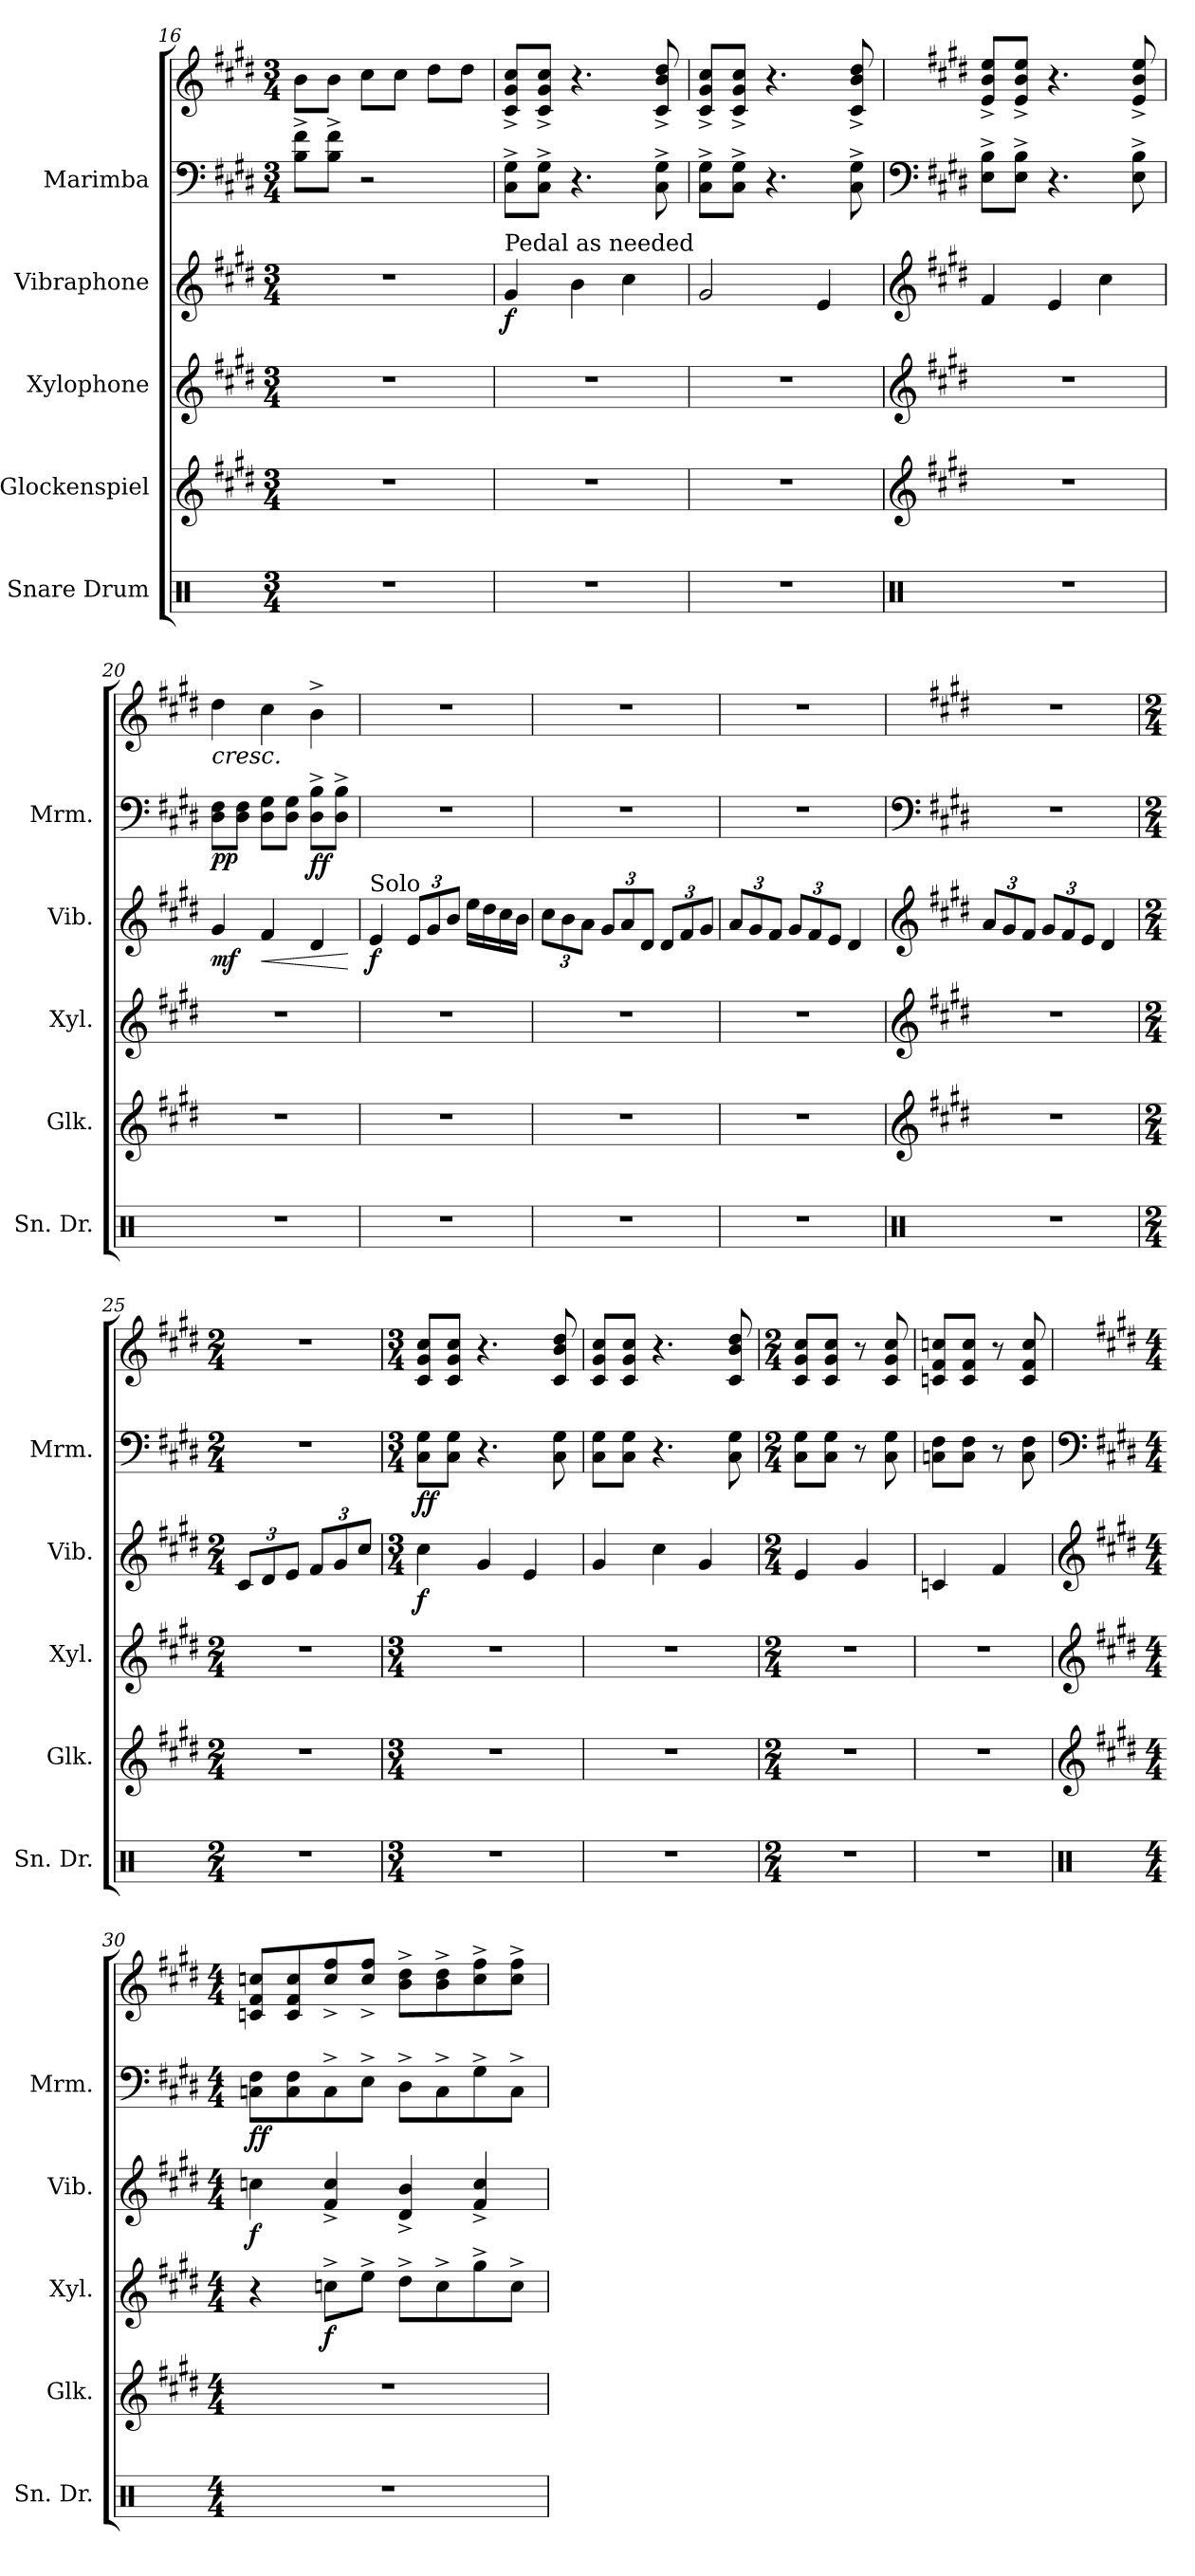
**kern	**kern	**kern	**dynam	**kern	**dynam	**kern	**kern	**dynam
*part5	*part4	*part3	*part3	*part2	*part2	*part1	*part1	*part1
*staff6	*staff5	*staff4	*staff4	*staff3	*staff3	*staff2	*staff1	*staff1/2
*I"Snare Drum	*I"Glockenspiel	*I"Xylophone	*	*I"Vibraphone	*	*I"Marimba	*	*
*I'Sn. Dr.	*I'Glk.	*I'Xyl.	*	*I'Vib.	*	*I'Mrm.	*	*
*clefX	*clefG2	*clefG2	*	*clefG2	*	*clefF4	*clefG2	*
*	*ITrd-14c-24	*ITrd-7c-12	*	*	*	*	*	*
*k[]	*k[f#c#g#d#]	*k[f#c#g#d#]	*	*k[f#c#g#d#]	*	*k[f#c#g#d#]	*k[f#c#g#d#]	*
*M3/4	*M3/4	*M3/4	*	*M3/4	*	*M3/4	*M3/4	*
=16	=16	=16	=16	=16	=16	=16	=16	=16
2.r	2.r	2.r	.	2.r	.	8B\^ 8f#\^L	8b\L	.
.	.	.	.	.	.	8B\^ 8f#\^J	8b\J	.
.	.	.	.	.	.	2r	8cc#\L	.
.	.	.	.	.	.	.	8cc#\J	.
.	.	.	.	.	.	.	8dd#\L	.
.	.	.	.	.	.	.	8dd#\J	.
=17	=17	=17	=17	=17	=17	=17	=17	=17
!	!	!	!	!LO:TX:a:t=Pedal as needed	!	!	!	!
!	!	!	!	!	!LO:DY:b	!	!	!LO:DY:b=2
!	!	!	!	!	!	!	!	!LO:DY:n=1:b
2.r	2.r	2.r	.	4g#/	f	8C#\^ 8G#\^L	8c#/^ 8g#/^ 8cc#/^L	mf mf
.	.	.	.	.	.	8C#\^ 8G#\^J	8c#/^ 8g#/^ 8cc#/^J	.
.	.	.	.	4b\	.	4.r	4.r	.
.	.	.	.	4cc#\	.	.	.	.
.	.	.	.	.	.	8C#\^ 8G#\^	8c#/^ 8b/^ 8dd#/^	.
=18	=18	=18	=18	=18	=18	=18	=18	=18
2.r	2.r	2.r	.	2g#/	.	8C#\^ 8G#\^L	8c#/^ 8g#/^ 8cc#/^L	.
.	.	.	.	.	.	8C#\^ 8G#\^J	8c#/^ 8g#/^ 8cc#/^J	.
.	.	.	.	.	.	4.r	4.r	.
.	.	.	.	4e/	.	.	.	.
.	.	.	.	.	.	8C#\^ 8G#\^	8c#/^ 8b/^ 8dd#/^	.
!!LO:LB:g=z
=19	=19	=19	=19	=19	=19	=19	=19	=19
*clefX	*clefG2	*clefG2	*	*clefG2	*	*clefF4	*	*
*	*k[f#c#g#d#]	*k[f#c#g#d#]	*	*k[f#c#g#d#]	*	*k[f#c#g#d#]	*k[f#c#g#d#]	*
2.r	2.r	2.r	.	4f#/	.	8E\^ 8B\^L	8e/^ 8b/^ 8ee/^L	.
.	.	.	.	.	.	8E\^ 8B\^J	8e/^ 8b/^ 8ee/^J	.
.	.	.	.	4e/	.	4.r	4.r	.
.	.	.	.	4cc#\	.	.	.	.
.	.	.	.	.	.	8E\^ 8B\^	8e/^ 8b/^ 8ee/^	.
=20	=20	=20	=20	=20	=20	=20	=20	=20
!	!	!	!	!	!LO:DY:b	!	!	!LO:HP:b
!	!	!	!	!	!	!	!	!LO:DY:n=1:b=2
!	!	!	!	!	!	!	!	!LO:DY:n=2:b
2.r	2.r	2.r	.	4g#/	mf	8D#\ 8F#\L	4dd#\	< p p
.	.	.	.	.	.	8D#\ 8F#\J	.	.
!	!	!	!	!	!LO:HP:b	!	!	!
.	.	.	.	4f#/	<	8D#\ 8G#\L	4cc#\	.
.	.	.	.	.	.	8D#\ 8G#\J	.	.
!	!	!	!	!	!	!	!	!LO:DY:n=3:b=2
!	!	!	!	!	!	!	!	!LO:DY:n=4:b
.	.	.	.	4d#/	.	8D#\^ 8B\^L	4b^\	f f
.	.	.	.	.	.	8D#\^ 8B\^J	.	.
.	.	.	.	.	[	.	.	[
=21	=21	=21	=21	=21	=21	=21	=21	=21
!	!	!	!	!LO:TX:a:t=Solo	!	!	!	!
!	!	!	!	!	!LO:DY:b	!	!	!
2.r	2.r	2.r	.	4e/	f	2.r	2.r	.
*	*	*	*	*Xbrackettup	*	*	*	*
.	.	.	.	12e/L	.	.	.	.
.	.	.	.	12g#/	.	.	.	.
.	.	.	.	12b/J	.	.	.	.
.	.	.	.	16ee\LL	.	.	.	.
.	.	.	.	16dd#\	.	.	.	.
.	.	.	.	16cc#\	.	.	.	.
.	.	.	.	16b\JJ	.	.	.	.
=22	=22	=22	=22	=22	=22	=22	=22	=22
2.r	2.r	2.r	.	12cc#\L	.	2.r	2.r	.
.	.	.	.	12b\	.	.	.	.
.	.	.	.	12a\J	.	.	.	.
.	.	.	.	12g#/L	.	.	.	.
.	.	.	.	12a/	.	.	.	.
.	.	.	.	12d#/J	.	.	.	.
.	.	.	.	12d#/L	.	.	.	.
.	.	.	.	12f#/	.	.	.	.
.	.	.	.	12g#/J	.	.	.	.
=23	=23	=23	=23	=23	=23	=23	=23	=23
2.r	2.r	2.r	.	12a/L	.	2.r	2.r	.
.	.	.	.	12g#/	.	.	.	.
.	.	.	.	12f#/J	.	.	.	.
.	.	.	.	12g#/L	.	.	.	.
.	.	.	.	12f#/	.	.	.	.
.	.	.	.	12e/J	.	.	.	.
.	.	.	.	4d#/	.	.	.	.
!!LO:PB:g=z
=24	=24	=24	=24	=24	=24	=24	=24	=24
*clefX	*clefG2	*clefG2	*	*clefG2	*	*clefF4	*	*
*	*k[f#c#g#d#]	*k[f#c#g#d#]	*	*k[f#c#g#d#]	*	*k[f#c#g#d#]	*k[f#c#g#d#]	*
2.r	2.r	2.r	.	12a/L	.	2.r	2.r	.
.	.	.	.	12g#/	.	.	.	.
.	.	.	.	12f#/J	.	.	.	.
.	.	.	.	12g#/L	.	.	.	.
.	.	.	.	12f#/	.	.	.	.
.	.	.	.	12e/J	.	.	.	.
.	.	.	.	4d#/	.	.	.	.
=25	=25	=25	=25	=25	=25	=25	=25	=25
*M2/4	*M2/4	*M2/4	*	*M2/4	*	*M2/4	*M2/4	*
2r	2r	2r	.	12c#/L	.	2r	2r	.
.	.	.	.	12d#/	.	.	.	.
.	.	.	.	12e/J	.	.	.	.
.	.	.	.	12f#/L	.	.	.	.
.	.	.	.	12g#/	.	.	.	.
.	.	.	.	12cc#/J	.	.	.	.
=26	=26	=26	=26	=26	=26	=26	=26	=26
*M3/4	*M3/4	*M3/4	*	*M3/4	*	*M3/4	*M3/4	*
!	!	!	!	!	!LO:DY:b	!	!	!LO:DY:b=2
!	!	!	!	!	!	!	!	!LO:DY:n=1:b
2.r	2.r	2.r	.	4cc#\	f	8C#\ 8G#\L	8c#/ 8g#/ 8cc#/L	f f
.	.	.	.	.	.	8C#\ 8G#\J	8c#/ 8g#/ 8cc#/J	.
.	.	.	.	4g#/	.	4.r	4.r	.
.	.	.	.	4e/	.	.	.	.
.	.	.	.	.	.	8C#\ 8G#\	8c#/ 8b/ 8dd#/	.
=27	=27	=27	=27	=27	=27	=27	=27	=27
2.r	2.r	2.r	.	4g#/	.	8C#\ 8G#\L	8c#/ 8g#/ 8cc#/L	.
.	.	.	.	.	.	8C#\ 8G#\J	8c#/ 8g#/ 8cc#/J	.
.	.	.	.	4cc#\	.	4.r	4.r	.
.	.	.	.	4g#/	.	.	.	.
.	.	.	.	.	.	8C#\ 8G#\	8c#/ 8b/ 8dd#/	.
=28	=28	=28	=28	=28	=28	=28	=28	=28
*M2/4	*M2/4	*M2/4	*	*M2/4	*	*M2/4	*M2/4	*
2r	2r	2r	.	4e/	.	8C#\ 8G#\L	8c#/ 8g#/ 8cc#/L	.
.	.	.	.	.	.	8C#\ 8G#\J	8c#/ 8g#/ 8cc#/J	.
.	.	.	.	4g#/	.	8r	8r	.
.	.	.	.	.	.	8C#\ 8G#\	8c#/ 8g#/ 8cc#/	.
=29	=29	=29	=29	=29	=29	=29	=29	=29
2r	2r	2r	.	4cn/	.	8Cn\ 8F#\L	8cn/ 8f#/ 8ccn/L	.
.	.	.	.	.	.	8C\ 8F#\J	8c/ 8f#/ 8cc/J	.
.	.	.	.	4f#/	.	8r	8r	.
.	.	.	.	.	.	8C\ 8F#\	8c/ 8f#/ 8cc/	.
!!LO:LB:g=z
=30	=30	=30	=30	=30	=30	=30	=30	=30
*clefX	*clefG2	*clefG2	*	*clefG2	*	*clefF4	*	*
*	*k[f#c#g#d#]	*k[f#c#g#d#]	*	*k[f#c#g#d#]	*	*k[f#c#g#d#]	*k[f#c#g#d#]	*
*M4/4	*M4/4	*M4/4	*	*M4/4	*	*M4/4	*M4/4	*
!	!	!	!	!	!LO:DY:b	!	!	!LO:DY:b=2
!	!	!	!	!	!	!	!	!LO:DY:n=1:b
1r	1r	4r	.	4ccn\	f	8Cn\ 8F#\L	8cn/ 8f#/ 8ccn/L	f f
.	.	.	.	.	.	8C\ 8F#\	8c/ 8f#/ 8cc/	.
!	!	!	!LO:DY:b	!	!	!	!	!
.	.	8cccn^\L	f	4f#/^ 4cc/^	.	8C^\	8cc/^ 8ff#/^	.
.	.	8eee^\J	.	.	.	8E^\J	8cc/^ 8ff#/^J	.
.	.	8ddd#^\L	.	4d#/^ 4b/^	.	8D#^\L	8b\^ 8dd#\^L	.
.	.	8ccc^\	.	.	.	8C^\	8b\^ 8dd#\^	.
.	.	8ggg#^\	.	4f#/^ 4cc/^	.	8G#^\	8cc\^ 8ff#\^	.
.	.	8ccc^\J	.	.	.	8C^\J	8cc\^ 8ff#\^J	.
=	=	=	=	=	=	=	=	=
*-	*-	*-	*-	*-	*-	*-	*-	*-
